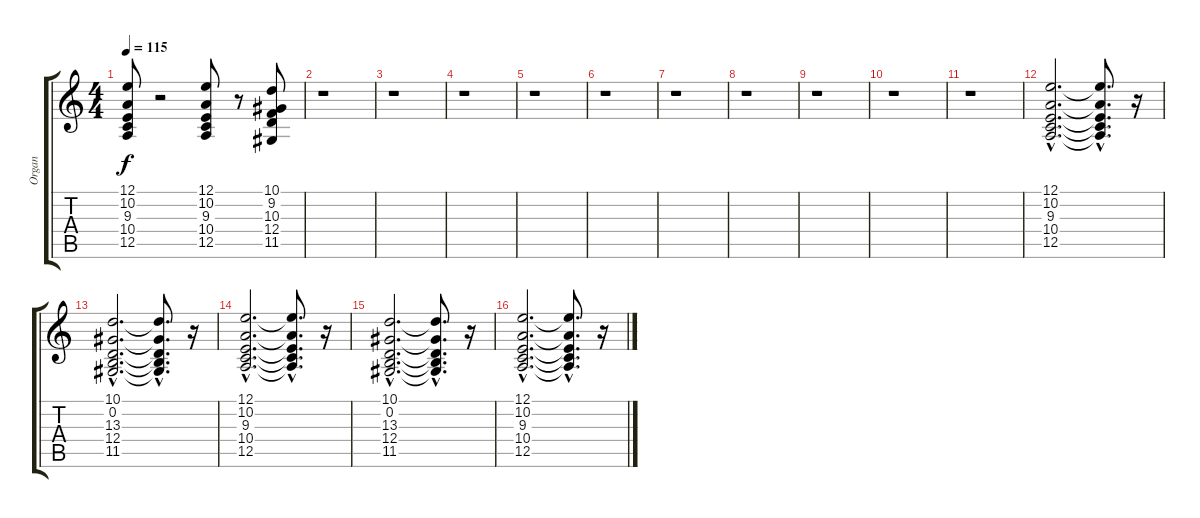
\track ("Organ" "Organ") {instrument rockorgan}
\staff {score tabs}
\tuning (E4 B3 G3 D3 A2 E2) {hide}
\ts (4 4)
\tempo 115
\clef g2
\ks c
(12.1 10.2 9.3 10.4 12.5).8{dy f} r.2 (12.1 10.2 9.3 10.4 12.5).8 r.8 (10.1 9.2 10.3 12.4 11.5).8 |
r.1 |
r.1 |
r.1 |
r.1 |
r.1 |
r.1 |
r.1 |
r.1 |
r.1 |
r.1 |
(12.1{hac} 10.2{hac} 9.3{hac} 10.4{hac} 12.5{hac}).2{d} (12.1{hac t} 10.2{hac t} 9.3{hac t} 10.4{hac t} 12.5{hac t}).8{d} r.16 |
(10.1{hac} 0.2{hac} 13.3{hac} 12.4{hac} 11.5{hac}).2{d} (10.1{hac t} 0.2{hac t} 13.3{hac t} 12.4{hac t} 11.5{hac t}).8{d} r.16 |
(12.1{hac} 10.2{hac} 9.3{hac} 10.4{hac} 12.5{hac}).2{d} (12.1{hac t} 10.2{hac t} 9.3{hac t} 10.4{hac t} 12.5{hac t}).8{d} r.16 |
(10.1{hac} 0.2{hac} 13.3{hac} 12.4{hac} 11.5{hac}).2{d} (10.1{hac t} 0.2{hac t} 13.3{hac t} 12.4{hac t} 11.5{hac t}).8{d} r.16 |
(12.1{hac} 10.2{hac} 9.3{hac} 10.4{hac} 12.5{hac}).2{d} (12.1{hac t} 10.2{hac t} 9.3{hac t} 10.4{hac t} 12.5{hac t}).8{d} r.16
